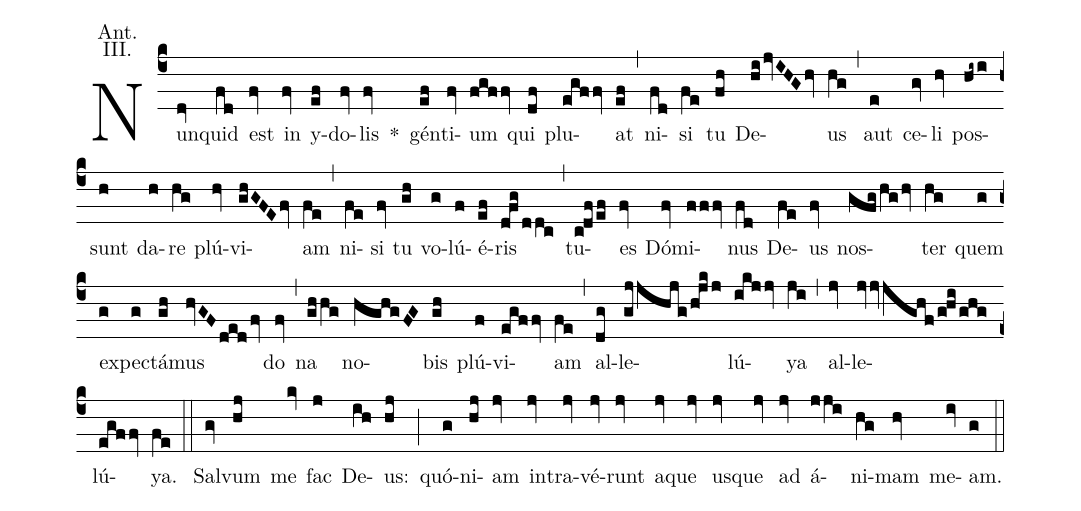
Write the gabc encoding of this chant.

annotation: Ant.;
annotation: III.;
%%
(c4) Nun(dv)quid(fd) est(fv) in(fv) y(ef)do(fv)lis(fv) *() gén(ef)ti(fv)um(fgffv) qui(df) plu(egffv)at(ef) (,)
ni(fd)si(fe) tu(fh) De(hijvIHGhv)us(hg) (,)
aut(e) ce(gv)li(hv) pos(hi~i)sunt(h) da(h)re(hg) plú(hv)vi(ghGFEfv)am(fe) (,)
ni(fe)si(fv) tu(gh) vo(g)lú(f)é(ef)ris(dfgddc) (,)
tu(cdfef)es(fv) Dó(fv)mi(fffv)nus(fd) De(fe)us(fv) nos(gfghghv)ter(hg) quem(g) ex(g)pec(g)tá(gh)mus(hvGFdedfv) do(fv) (,)
na(ghhg) no(hghgFG)bis(gh) plú(f)vi(egffv)am(fe) (,)
al(dg)le(gjjhjghjkj)lú(ikjjv)ya(ji) (,)
al(jv)le(jvjvjghfghighg)lú(egffv)ya.(fe) (::)
Sal(gv)vum(hj) me(kv) fac(j) De(ih)us:(hj) (;)
quó(g)ni(hj)am(jv) in(jv)tra(jv)vé(jv)runt(jv) a(jv)que(jv) us(jv)que(jv) ad(jv) á(jji)ni(hg)mam(hv) me(iv)am.(g) (::)
